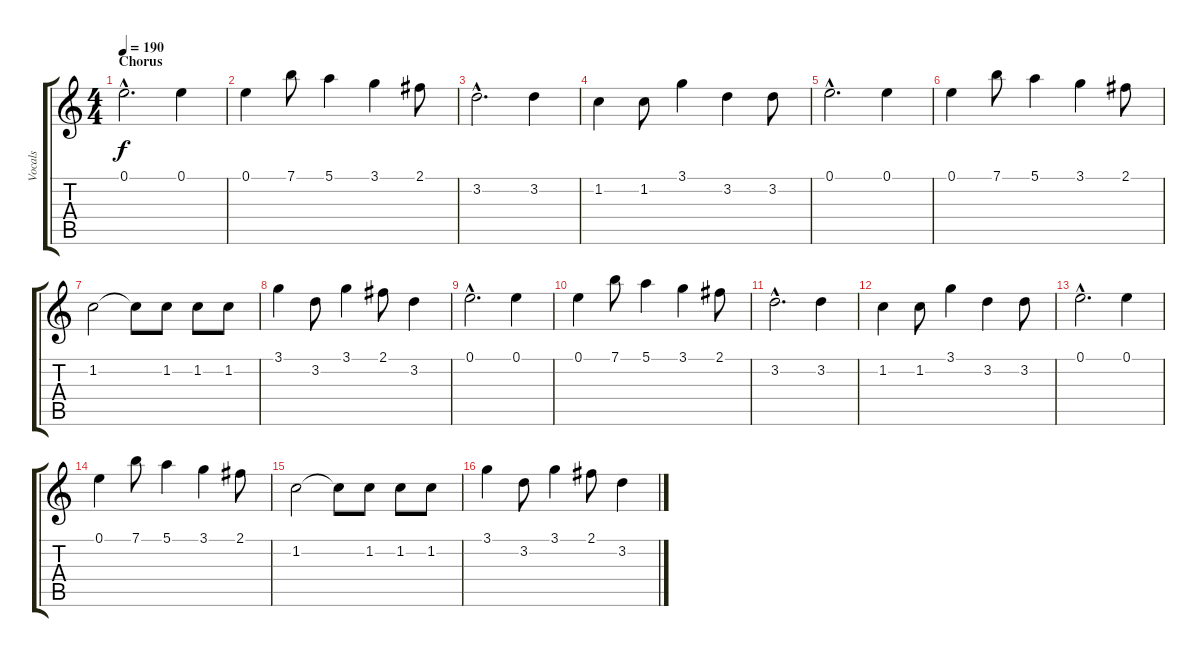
\track ("Vocals" "Vocals") {instrument clarinet}
\staff {score tabs}
\tuning (E5 B4 G4 D4 A3 E3) {hide}
\ts (4 4)
\section ("" "Chorus")
\tempo 190
\clef g2
\ks c
0.1{hac}.2{d dy f} 0.1.4 |
0.1.4 7.1.8 5.1.4 3.1.4 2.1.8 |
3.2{hac}.2{d} 3.2.4 |
1.2.4 1.2.8 3.1.4 3.2.4 3.2.8 |
0.1{hac}.2{d} 0.1.4 |
0.1.4 7.1.8 5.1.4 3.1.4 2.1.8 |
1.2.2 1.2{t}.8 1.2.8 1.2.8 1.2.8 |
3.1.4 3.2.8 3.1.4 2.1.8 3.2.4 |
0.1{hac}.2{d} 0.1.4 |
0.1.4 7.1.8 5.1.4 3.1.4 2.1.8 |
3.2{hac}.2{d} 3.2.4 |
1.2.4 1.2.8 3.1.4 3.2.4 3.2.8 |
0.1{hac}.2{d} 0.1.4 |
0.1.4 7.1.8 5.1.4 3.1.4 2.1.8 |
1.2.2 1.2{t}.8 1.2.8 1.2.8 1.2.8 |
3.1.4 3.2.8 3.1.4 2.1.8 3.2.4
